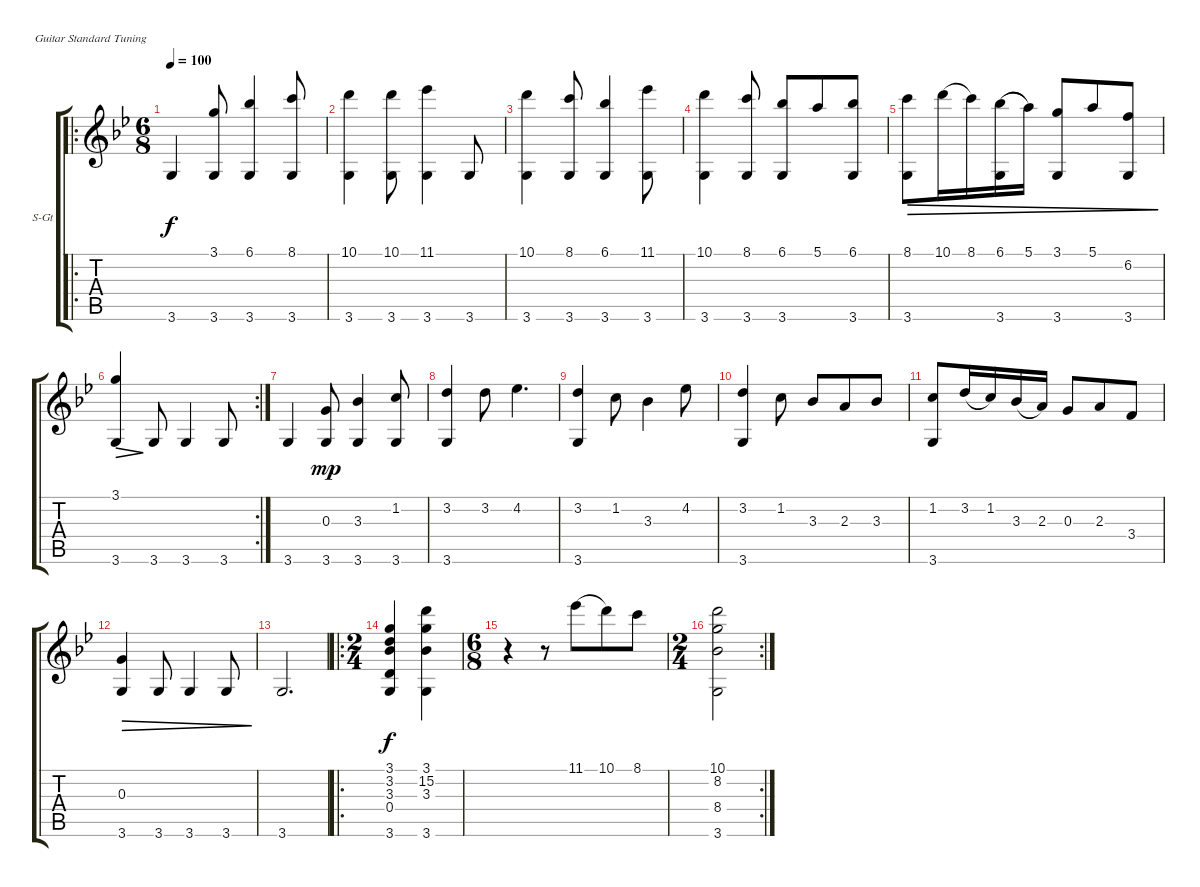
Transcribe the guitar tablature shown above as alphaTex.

\defaultSystemsLayout 4
\bracketExtendMode groupsimilarinstruments
\firstSystemTrackNameOrientation horizontal
\otherSystemsTrackNameOrientation horizontal
\track ("Steel Guitar" "S-Gt") {instrument acousticguitarsteel}
\staff {score tabs}
\tuning (E4 B3 G3 D3 A2 E2)
\ro
\ts (6 8)
\tempo 100
\clef g2
\ks gminor
3.6.4{dy f} (3.6 3.1).8 (6.1 3.6).4 (3.6 8.1).8 |
(10.1 3.6).4 (3.6 10.1).8 (11.1 3.6).4 3.6.8 |
(3.6 10.1).4 (8.1 3.6).8 (3.6 6.1).4 (11.1 3.6).8 |
(3.6 10.1).4 (8.1 3.6).8 (6.1 3.6).8 5.1.8 (6.1 3.6).8 |
(8.1 3.6).8{dec} 10.1.16{dec legatoorigin} 8.1.16{dec} (6.1 3.6).16{dec legatoorigin} 5.1.16{dec} (3.1 3.6).8{dec} 5.1.8{dec} (6.2 3.6).8{dec} |
\rc 2
(3.1 3.6).4{dec} 3.6.8 3.6.4 3.6.8 |
3.6.4 (3.6 0.3).8{dy mp} (3.3 3.6).4 (3.6 1.2).8 |
(3.6 3.2).4 3.2.8 4.2.4{d} |
(3.6 3.2).4 1.2.8 3.3.4 4.2.8 |
(3.2 3.6).4 1.2.8 3.3.8 2.3.8 3.3.8 |
(1.2 3.6).8 3.2.16{legatoorigin} 1.2.16 3.3.16{legatoorigin} 2.3.16 0.3.8 2.3.8 3.4.8 |
(0.3 3.6).4{dec} 3.6.8{dec} 3.6.4{dec} 3.6.8{dec} |
3.6.2{d} |
\ro
\ts (2 4)
(3.6 0.4 3.3 3.2 3.1).4{dy f} (3.1 15.2 3.3 3.6).4 |
\ts (6 8)
r.4 r.8 11.1.8{legatoorigin} 10.1.8 8.1.8 |
\rc 2
\ts (2 4)
(8.2 10.1 8.4 3.6).2
